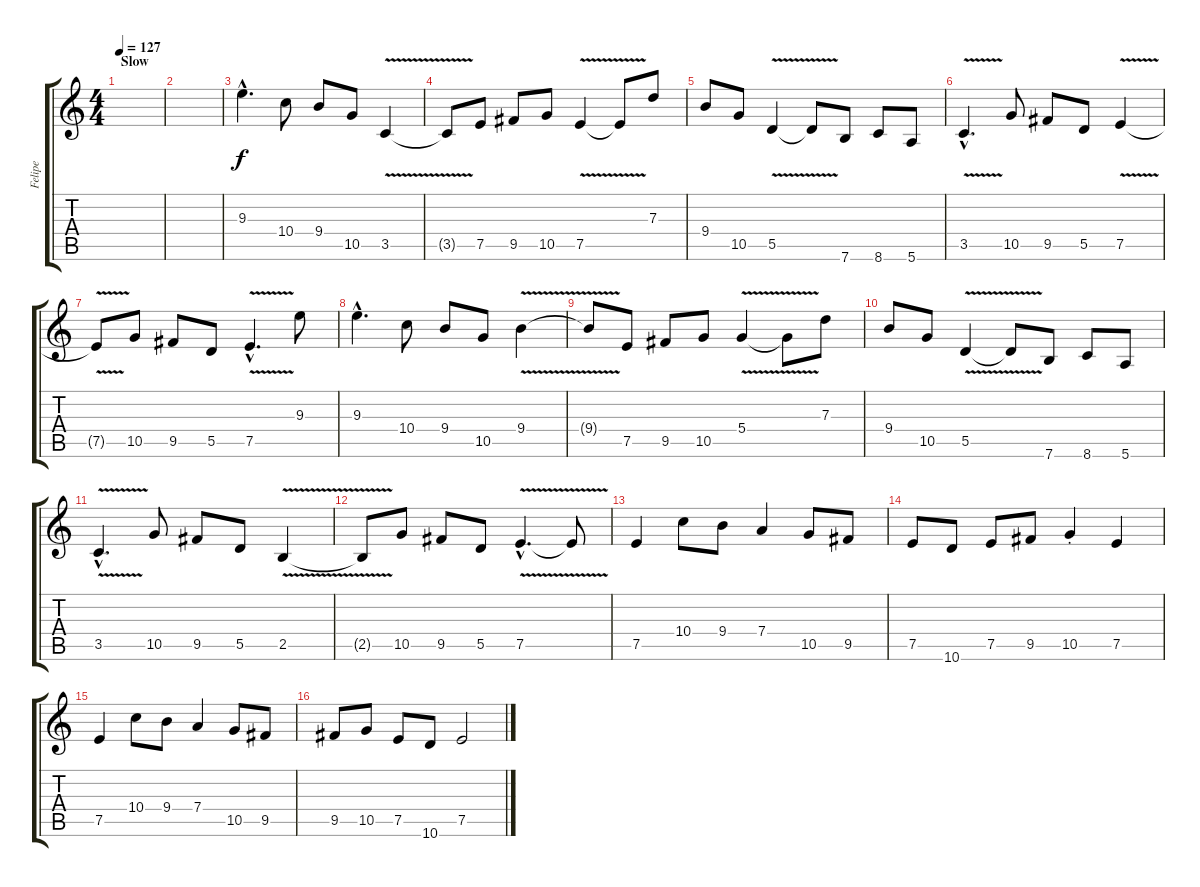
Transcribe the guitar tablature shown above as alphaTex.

\track ("Felipe" "Felipe") {instrument overdrivenguitar}
\staff {score tabs}
\tuning (E4 B3 G3 D3 A2 E2) {hide}
\ts (4 4)
\section ("" "Slow")
\tempo 127
\clef g2
\ks c
|
|
9.3{hac}.4{d} 10.4.8 9.4.8 10.5.8 3.5{v}.4 |
3.5{t}.8 7.5.8 9.5.8 10.5.8 7.5{v}.4 7.5{t}.8 7.3.8 |
9.4.8 10.5.8 5.5{v}.4 5.5{t}.8 7.6.8 8.6.8 5.6.8 |
3.5{v hac}.4{d} 10.5.8 9.5.8 5.5.8 7.5{v}.4 |
7.5{t}.8 10.5.8 9.5.8 5.5.8 7.5{v hac}.4{d} 9.3.8 |
9.3{hac}.4{d} 10.4.8 9.4.8 10.5.8 9.4{v}.4 |
9.4{t}.8 7.5.8 9.5.8 10.5.8 5.4{v}.4 5.4{t}.8 7.3.8 |
9.4.8 10.5.8 5.5{v}.4 5.5{t}.8 7.6.8 8.6.8 5.6.8 |
3.5{v hac}.4{d} 10.5.8 9.5.8 5.5.8 2.5{v}.4 |
2.5{t}.8 10.5.8 9.5.8 5.5.8 7.5{v hac}.4{d} 7.5{t}.8 |
7.5.4 10.4.8 9.4.8 7.4.4 10.5.8 9.5.8 |
7.5.8 10.6.8 7.5.8 9.5.8 10.5{st}.4 7.5.4 |
7.5.4 10.4.8 9.4.8 7.4.4 10.5.8 9.5.8 |
9.5.8 10.5.8 7.5.8 10.6.8 7.5.2
